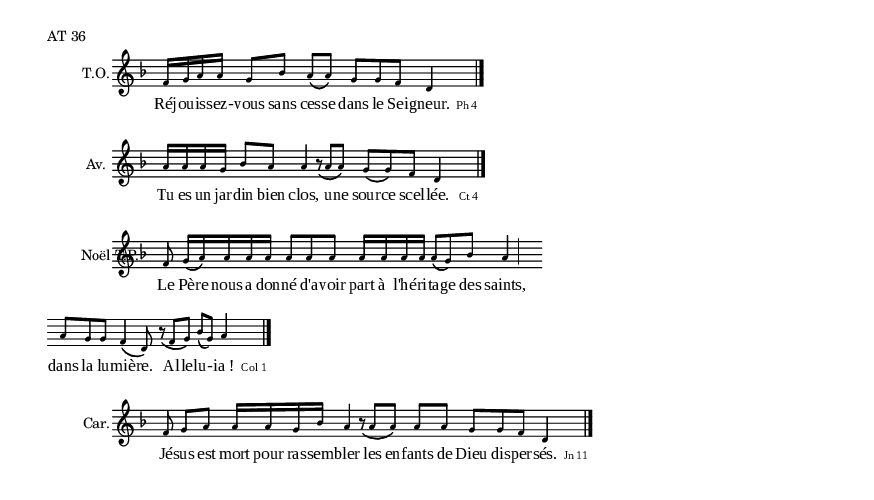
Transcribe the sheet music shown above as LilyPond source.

\version "2.10.0"
 \include "definitions.ly"
\markup {AT 36 }


\relative a' { 
	\new Staff {
		\cadenzaOn
		\key f \major
		\set Staff.instrumentName = \markup{ \center-align { T.O. } }
		
f16[ g a a] g8[ bes] a[\( a\)] 
\times 2/3 { g[ g f] }
 d4 
		\endBar
	}

	\addlyrics {
		Réj -- ou -- is -- sez- -- vous sans ces -- se dans le Sei -- gneur.
 		\markup { \citation #"Ph 4" } }
	
	
}
\relative a' { 
	\new Staff {
		\cadenzaOn
		\key f \major
		\set Staff.instrumentName = \markup{ \center-align { Av. } }
		
a16[ a a g] bes8[ a] a4 
\pespace
\times 2/3 { r8_\( a[ a\)] } 
\times 2/3 { g[\( g\) f] }
 d4
		\endBar
	}

	\addlyrics {
		Tu es un jar -- din bien clos, u -- ne sour -- ce scel -- lée.
 		\markup { \citation #" Ct 4 " } }
	
	
}

\relative a' { 
	\new Staff {
		\cadenzaOn
		\key f \major
		\set Staff.instrumentName = \markup{ \center-align { Noël T.P. } }
		f8 \times 2/5 {g16[\( a\) a a a]} 
		\times 2/3 {a8[ a a]} a16[ a a a] 
		\times 2/3 { a8[\( g\) bes] } a4 \cesure\pespace \indentLine
		\times 2/3 {a8[ g g]} 
		\times 2/3 { f4\(  d8\) }\pespace
		
		\times 2/3 { r_\( f[ g\)] }
 		bes[\( g\)] a4
		\endBar
	}
	\addlyrics {
		Le Pè -- re nous a don -- né d'a -- voir part à  l'hé -- ri -- ta -- ge des saints, dans la lu -- miè -- re. "Al" -- le -- lu -- - -- "ia !"
 		\markup { \citation #"Col 1" } }
	
	
}



\relative a' { 
	\new Staff {
		\cadenzaOn
		\key f \major
		\set Staff.instrumentName = \markup{ \center-align { Car. } }
		
f8 g[ a] a16[ a g bes] a4\pespace  \times 2/3 { r8_\( a[ a\)] } a[ a] 
\times 2/3 { g[ g f] }
 d4

		
		
		\endBar
	}

	\addlyrics {
		Jé -- sus est mort pour ras -- sem -- bler les en -- fants de Dieu dis -- per -- sés. 
 		\markup { \citation #"Jn 11" } }
	
	
}

